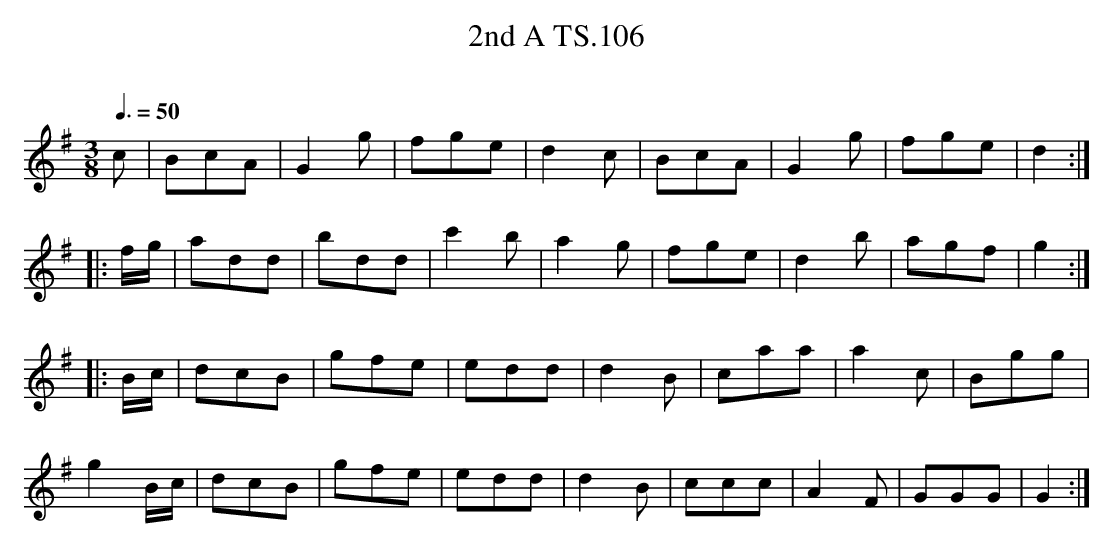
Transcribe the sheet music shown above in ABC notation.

X:1
T:2nd A TS.106
M:3/8
L:1/8
Q:3/8=50
O:
K:G
c|BcA|G2g|fge|d2c|BcA|G2g|fge|d2:|
|:f/g/|add|bdd|c'2b|a2g|fge|d2b|agf|g2:|
|:B/c/|dcB|gfe|edd|d2B|caa|a2c|Bgg|
g2B/c/|dcB|gfe|edd|d2B|ccc|A2F|GGG|G2:|]
